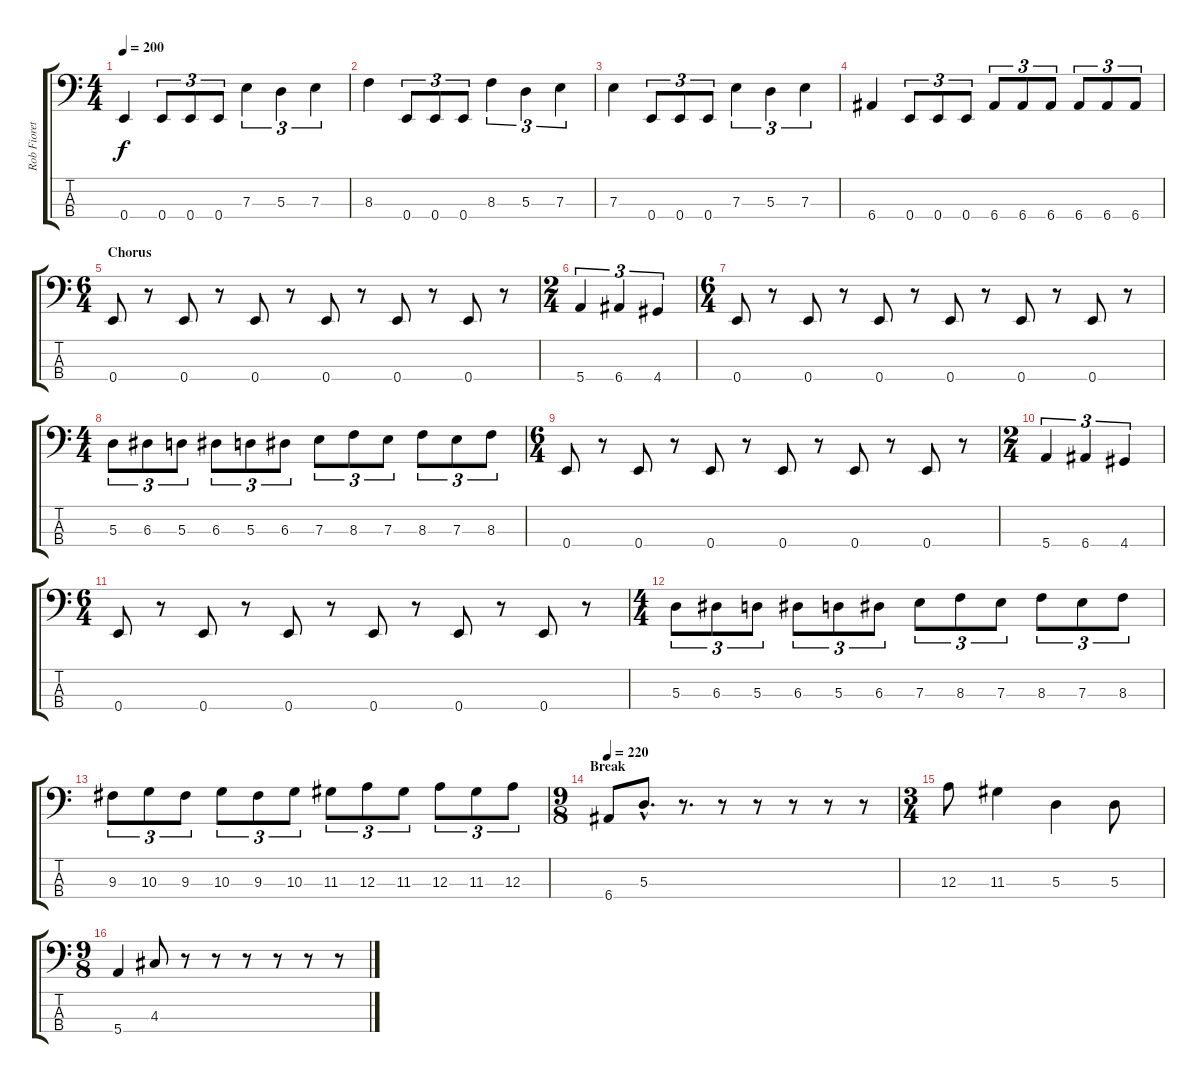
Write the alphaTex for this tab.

\track ("Rob Fioretti" "Rob Fioret") {instrument electricbasspick}
\staff {score tabs}
\tuning (G2 D2 A1 E1) {hide}
\ts (4 4)
\tempo 200
\clef f4
\ks c
0.4.4{dy f} 0.4.8{tu (3 2)} 0.4.8{tu (3 2)} 0.4.8{tu (3 2)} 7.3.4{tu (3 2)} 5.3.4{tu (3 2)} 7.3.4{tu (3 2)} |
8.3.4 0.4.8{tu (3 2)} 0.4.8{tu (3 2)} 0.4.8{tu (3 2)} 8.3.4{tu (3 2)} 5.3.4{tu (3 2)} 7.3.4{tu (3 2)} |
7.3.4 0.4.8{tu (3 2)} 0.4.8{tu (3 2)} 0.4.8{tu (3 2)} 7.3.4{tu (3 2)} 5.3.4{tu (3 2)} 7.3.4{tu (3 2)} |
6.4.4 0.4.8{tu (3 2)} 0.4.8{tu (3 2)} 0.4.8{tu (3 2)} 6.4.8{tu (3 2)} 6.4.8{tu (3 2)} 6.4.8{tu (3 2)} 6.4.8{tu (3 2)} 6.4.8{tu (3 2)} 6.4.8{tu (3 2)} |
\ts (6 4)
\section ("" "Chorus")
0.4.8 r.8 0.4.8 r.8 0.4.8 r.8 0.4.8 r.8 0.4.8 r.8 0.4.8 r.8 |
\ts (2 4)
5.4.4{tu (3 2)} 6.4.4{tu (3 2)} 4.4.4{tu (3 2)} |
\ts (6 4)
0.4.8 r.8 0.4.8 r.8 0.4.8 r.8 0.4.8 r.8 0.4.8 r.8 0.4.8 r.8 |
\ts (4 4)
5.3.8{tu (3 2)} 6.3.8{tu (3 2)} 5.3.8{tu (3 2)} 6.3.8{tu (3 2)} 5.3.8{tu (3 2)} 6.3.8{tu (3 2)} 7.3.8{tu (3 2)} 8.3.8{tu (3 2)} 7.3.8{tu (3 2)} 8.3.8{tu (3 2)} 7.3.8{tu (3 2)} 8.3.8{tu (3 2)} |
\ts (6 4)
0.4.8 r.8 0.4.8 r.8 0.4.8 r.8 0.4.8 r.8 0.4.8 r.8 0.4.8 r.8 |
\ts (2 4)
5.4.4{tu (3 2)} 6.4.4{tu (3 2)} 4.4.4{tu (3 2)} |
\ts (6 4)
0.4.8 r.8 0.4.8 r.8 0.4.8 r.8 0.4.8 r.8 0.4.8 r.8 0.4.8 r.8 |
\ts (4 4)
5.3.8{tu (3 2)} 6.3.8{tu (3 2)} 5.3.8{tu (3 2)} 6.3.8{tu (3 2)} 5.3.8{tu (3 2)} 6.3.8{tu (3 2)} 7.3.8{tu (3 2)} 8.3.8{tu (3 2)} 7.3.8{tu (3 2)} 8.3.8{tu (3 2)} 7.3.8{tu (3 2)} 8.3.8{tu (3 2)} |
9.3.8{tu (3 2)} 10.3.8{tu (3 2)} 9.3.8{tu (3 2)} 10.3.8{tu (3 2)} 9.3.8{tu (3 2)} 10.3.8{tu (3 2)} 11.3.8{tu (3 2)} 12.3.8{tu (3 2)} 11.3.8{tu (3 2)} 12.3.8{tu (3 2)} 11.3.8{tu (3 2)} 12.3.8{tu (3 2)} |
\ts (9 8)
\section ("" "Break")
\tempo 220
6.4.8 5.3{hac}.8{d} r.8{d} r.8 r.8 r.8 r.8 r.8 |
\ts (3 4)
12.3.8 11.3.4 5.3.4 5.3.8 |
\ts (9 8)
5.4.4 4.3.8 r.8 r.8 r.8 r.8 r.8 r.8
